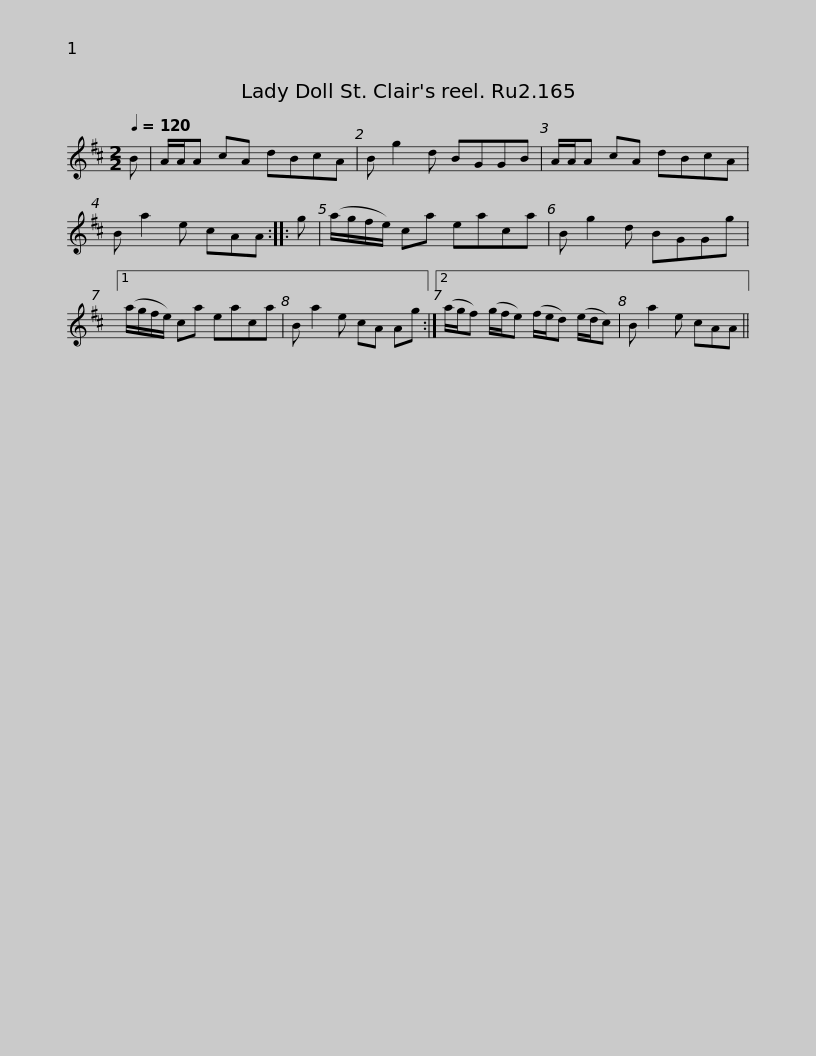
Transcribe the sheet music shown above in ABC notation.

X:1
L:1/8
Q:1/4=120
M:2/2
I:linebreak $
K:D
V:1 treble
V:1
 B | A/A/A cA dBcA | B g2 d BGGB | A/A/A cA dBcA | B a2 e cAA :: %5
 g |$ (a/g/f/e/) ca eaca | B g2 d BGGg |1 (a/g/f/e/) ca eaca | B a2 e cA Ag :|2$ %10
 (a/g/f) (g/f/e) (f/e/d) (e/d/c) | B a2 e cAA || %12
